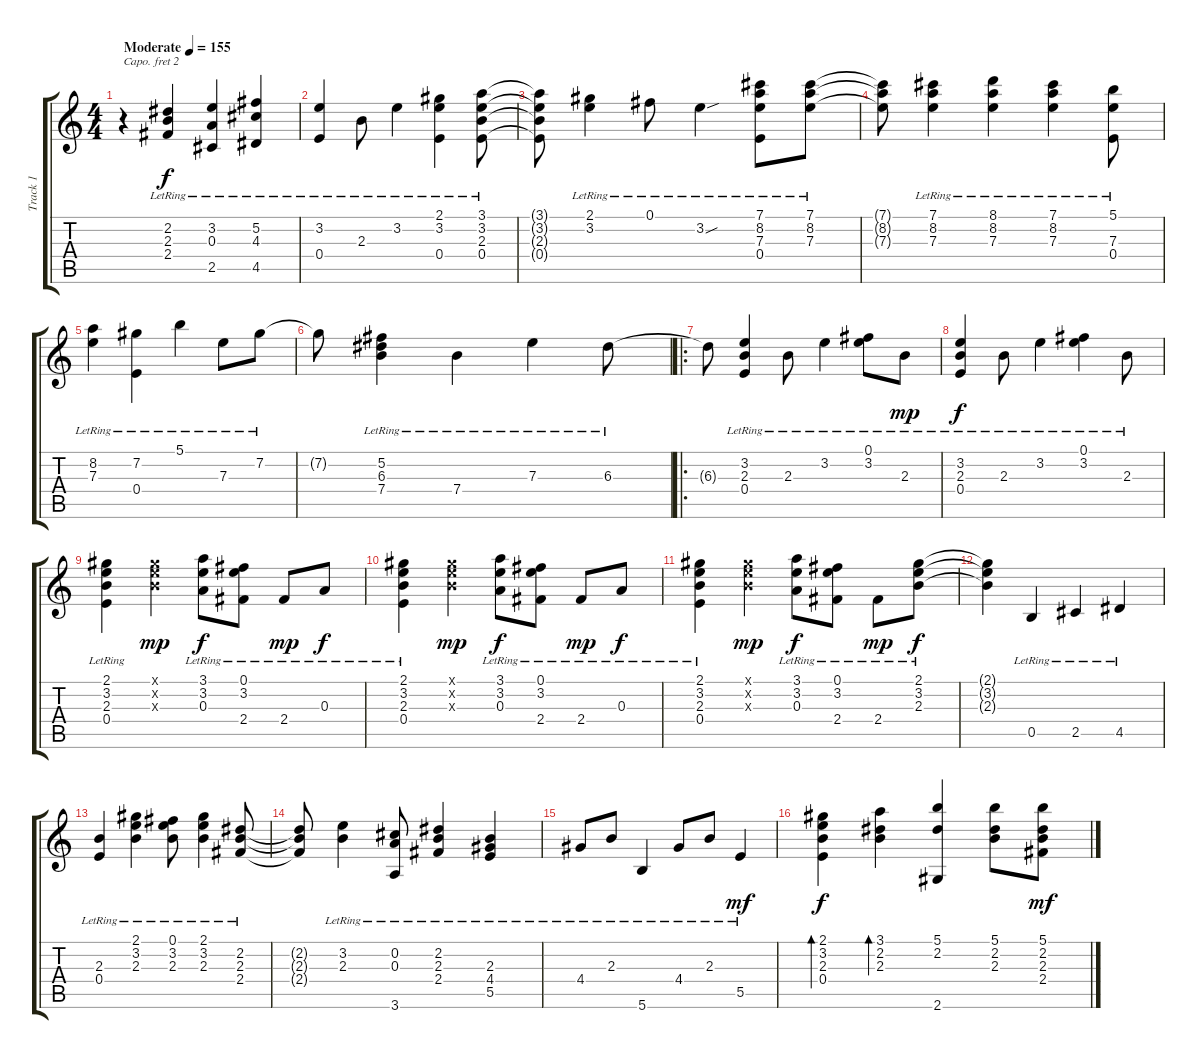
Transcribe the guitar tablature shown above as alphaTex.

\track ("Track 1" "Track 1") {instrument acousticguitarsteel}
\staff {score tabs}
\capo 2
\tuning (E4 B3 G3 D3 A2 E2) {hide}
\ts (4 4)
\tempo (155 "Moderate")
\clef g2
\ks c
r.4{dy f instrument acousticguitarsteel} (2.2{lr} 2.3{lr} 2.4{lr}).4 (3.2{lr} 0.3{lr} 2.5{lr}).4 (5.2{lr} 4.3{lr} 4.5{lr}).4 |
(3.2{lr} 0.4{lr}).4 2.3{lr}.8 3.2{lr}.4 (2.1{lr} 3.2{lr} 0.4{lr}).4 (3.1{lr} 3.2{lr} 2.3{lr} 0.4{lr}).8 |
(3.1{t} 3.2{t} 2.3{t} 0.4{t}).8 (2.1{lr} 3.2{lr}).4 0.1{lr}.8 3.2{sou lr}.4 (7.1{lr} 8.2{lr} 7.3{lr} 0.4{lr}).8 (7.1{lr} 8.2{lr} 7.3{lr}).8 |
(7.1{t} 8.2{t} 7.3{t}).8 (7.1{lr} 8.2{lr} 7.3{lr}).4 (8.1{lr} 8.2{lr} 7.3{lr}).4 (7.1{lr} 8.2{lr} 7.3{lr}).4 (5.1{lr} 7.3{lr} 0.4{lr}).8 |
(8.2{lr} 7.3{lr}).4 (7.2{lr} 0.4).4 5.1{lr}.4 7.3{lr}.8 7.2{lr}.8 |
7.2{t}.8 (5.2{lr} 6.3{lr} 7.4{lr}).4 7.4{lr}.4 7.3{lr}.4 6.3{lr}.8 |
\ro
6.3{t}.8 (3.2{lr} 2.3{lr} 0.4{lr}).4 2.3{lr}.8 3.2{lr}.4 (0.1{lr} 3.2{lr}).8 2.3{lr}.8{dy mp} |
(3.2{lr} 2.3{lr} 0.4{lr}).4{dy f} 2.3{lr}.8 3.2{lr}.4 (0.1{lr} 3.2{lr}).4 2.3{lr}.8 |
(2.1{lr} 3.2{lr} 2.3{lr} 0.4{lr}).4 (2.1{x} 3.2{x} 2.3{x}).4{dy mp} (3.1{lr} 3.2{lr} 0.3{lr}).8{dy f} (0.1{lr} 3.2{lr} 2.4{lr}).8 2.4{lr}.8{dy mp} 0.3{lr}.8{dy f} |
(2.1{lr} 3.2{lr} 2.3{lr} 0.4{lr}).4 (2.1{x} 3.2{x} 2.3{x}).4{dy mp} (3.1{lr} 3.2{lr} 0.3{lr}).8{dy f} (0.1{lr} 3.2{lr} 2.4{lr}).8 2.4{lr}.8{dy mp} 0.3{lr}.8{dy f} |
(2.1{lr} 3.2{lr} 2.3{lr} 0.4{lr}).4 (2.1{x} 3.2{x} 2.3{x}).4{dy mp} (3.1{lr} 3.2{lr} 0.3{lr}).8{dy f} (0.1{lr} 3.2{lr} 2.4{lr}).8 2.4{lr}.8{dy mp} (2.1{lr} 3.2{lr} 2.3{lr}).8{dy f} |
(2.1{t} 3.2{t} 2.3{t}).4 0.5{lr}.4 2.5{lr}.4 4.5{lr}.4 |
(2.3{lr} 0.4{lr}).4 (2.1{lr} 3.2{lr} 2.3{lr}).4 (0.1{lr} 3.2{lr} 2.3{lr}).8 (2.1{lr} 3.2{lr} 2.3{lr}).4 (2.2{lr} 2.3{lr} 2.4{lr}).8 |
(2.2{t} 2.3{t} 2.4{t}).8 (3.2{lr} 2.3{lr}).4 (0.2{lr} 0.3{lr} 3.6{lr}).8 (2.2{lr} 2.3{lr} 2.4{lr}).4 (2.3{lr} 4.4{lr} 5.5{lr}).4 |
4.4{lr}.8 2.3{lr}.8 5.6{lr}.4 4.4{lr}.8 2.3{lr}.8 5.5{lr}.4{dy mf} |
(2.1 3.2 2.3 0.4).4{bd 240 dy f} (3.1 2.2 2.3).4{bd 30} (5.1 2.2 2.6).4 (5.1 2.2 2.3).8 (5.1 2.2 2.3 2.4).8{dy mf}
